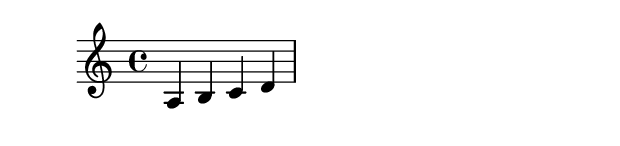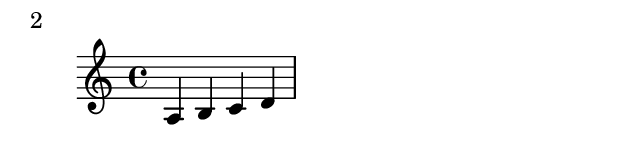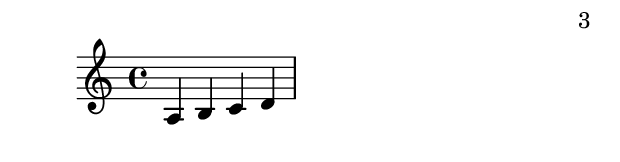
\version "2.12.0"

\header {
  texidoc = "Page breaks work when they are placed at the end of a score,
or between scores."
}

#(set-default-paper-size "a6")
\book {
  \score {
    {a b c' d' \pageBreak}
  }
  \score {
    {a b c' d'}
  }
  \pageBreak
  \score {
    {a b c' d'}
  }
}
